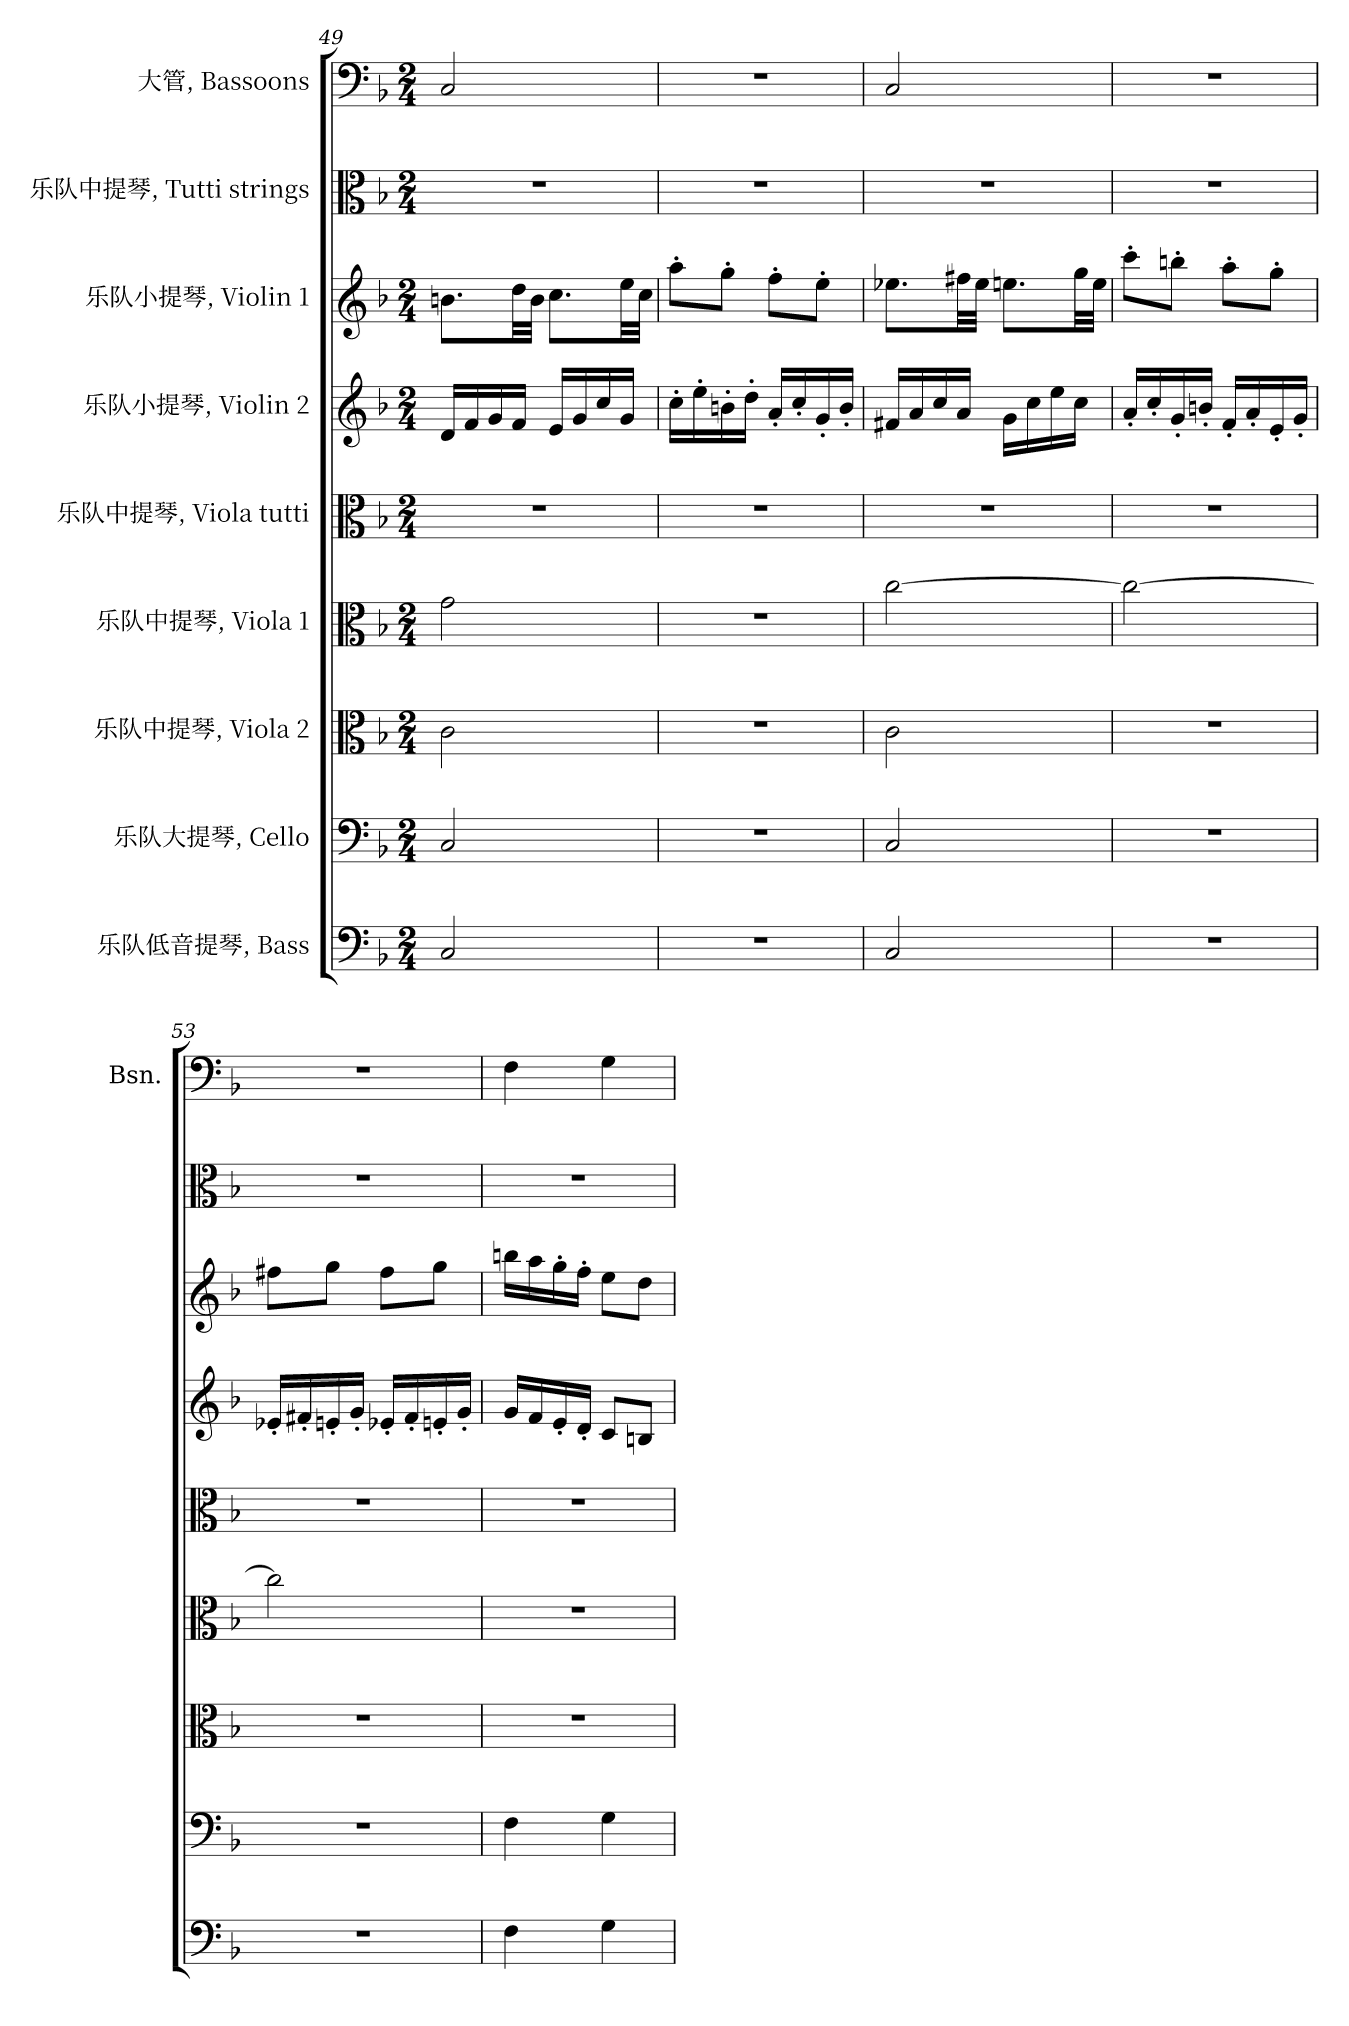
**kern	**kern	**kern	**kern	**kern	**kern	**kern	**kern	**kern
*part9	*part8	*part7	*part6	*part5	*part4	*part3	*part2	*part1
*staff9	*staff8	*staff7	*staff6	*staff5	*staff4	*staff3	*staff2	*staff1
*I"乐队低音提琴, Bass	*I"乐队大提琴, Cello	*I"乐队中提琴, Viola 2	*I"乐队中提琴, Viola 1	*I"乐队中提琴, Viola tutti	*I"乐队小提琴, Violin 2	*I"乐队小提琴, Violin 1	*I"乐队中提琴, Tutti strings	*I"大管, Bassoons
*	*	*	*	*	*	*	*	*I'Bsn.
!!LO:PB:g=z
*clefF4	*clefF4	*clefC3	*clefC3	*clefC3	*clefG2	*clefG2	*clefC3	*clefF4
*ITrd7c12	*	*	*	*	*	*	*	*
*k[b-]	*k[b-]	*k[b-]	*k[b-]	*k[b-]	*k[b-]	*k[b-]	*k[b-]	*k[b-]
*M2/4	*M2/4	*M2/4	*M2/4	*M2/4	*M2/4	*M2/4	*M2/4	*M2/4
*MM51	*MM51	*MM51	*MM51	*MM51	*MM51	*MM51	*MM51	*MM51
=49	=49	=49	=49	=49	=49	=49	=49	=49
2CC/	2C/	2c\	2g\	2r	16d/LL	8.bn\L	2r	2C/
.	.	.	.	.	16f/	.	.	.
.	.	.	.	.	16g/	.	.	.
.	.	.	.	.	16f/JJ	32dd\LL	.	.
.	.	.	.	.	.	32b\JJJ	.	.
.	.	.	.	.	16e/LL	8.cc\L	.	.
.	.	.	.	.	16g/	.	.	.
.	.	.	.	.	16cc/	.	.	.
.	.	.	.	.	16g/JJ	32ee\LL	.	.
.	.	.	.	.	.	32cc\JJJ	.	.
=50	=50	=50	=50	=50	=50	=50	=50	=50
*	*	*	*	*	*	*	*	*MM51
2r	2r	2r	2r	2r	16cc'\LL	8aa'\L	2r	2r
.	.	.	.	.	16ee'\	.	.	.
.	.	.	.	.	16bn'\	8gg'\J	.	.
.	.	.	.	.	16dd'\JJ	.	.	.
.	.	.	.	.	16a'/LL	8ff'\L	.	.
.	.	.	.	.	16cc'/	.	.	.
.	.	.	.	.	16g'/	8ee'\J	.	.
.	.	.	.	.	16b'/JJ	.	.	.
=51	=51	=51	=51	=51	=51	=51	=51	=51
*	*	*	*	*	*	*	*	*MM51
2CC/	2C/	2c\	[2cc\	2r	16f#X/LL	8.ee-X\L	2r	2C/
.	.	.	.	.	16a/	.	.	.
.	.	.	.	.	16cc/	.	.	.
.	.	.	.	.	16a/JJ	32ff#X\LL	.	.
.	.	.	.	.	.	32ee-\JJJ	.	.
.	.	.	.	.	16g\LL	8.een\L	.	.
.	.	.	.	.	16cc\	.	.	.
.	.	.	.	.	16ee\	.	.	.
.	.	.	.	.	16cc\JJ	32gg\LL	.	.
.	.	.	.	.	.	32ee\JJJ	.	.
=52	=52	=52	=52	=52	=52	=52	=52	=52
*	*	*	*	*	*	*	*	*MM51
2r	2r	2r	2cc\_	2r	16a'/LL	8ccc'\L	2r	2r
.	.	.	.	.	16cc'/	.	.	.
.	.	.	.	.	16g'/	8bbn'\J	.	.
.	.	.	.	.	16bn'/JJ	.	.	.
.	.	.	.	.	16f'/LL	8aa'\L	.	.
.	.	.	.	.	16a'/	.	.	.
.	.	.	.	.	16e'/	8gg'\J	.	.
.	.	.	.	.	16g'/JJ	.	.	.
!!LO:PB:g=z
=53	=53	=53	=53	=53	=53	=53	=53	=53
*	*	*	*	*	*	*	*	*MM51
2r	2r	2r	2cc\]	2r	16e-X'/LL	8ff#X\L	2r	2r
.	.	.	.	.	16f#X'/	.	.	.
.	.	.	.	.	16en'/	8gg\J	.	.
.	.	.	.	.	16g'/JJ	.	.	.
.	.	.	.	.	16e-X'/LL	8ff#\L	.	.
.	.	.	.	.	16f#'/	.	.	.
.	.	.	.	.	16en'/	8gg\J	.	.
.	.	.	.	.	16g'/JJ	.	.	.
=54	=54	=54	=54	=54	=54	=54	=54	=54
*	*	*	*	*	*	*	*	*MM50
4FF\	4F\	2r	2r	2r	16g/LL	16bbn\LL	2r	4F\
.	.	.	.	.	16f/	16aa\	.	.
.	.	.	.	.	16e'/	16gg'\	.	.
.	.	.	.	.	16d'/JJ	16ff'\JJ	.	.
*	*	*	*	*	*	*	*	*MM50
4GG\	4G\	.	.	.	8c/L	8ee\L	.	4G\
.	.	.	.	.	8Bn/J	8dd\J	.	.
=	=	=	=	=	=	=	=	=
*-	*-	*-	*-	*-	*-	*-	*-	*-
